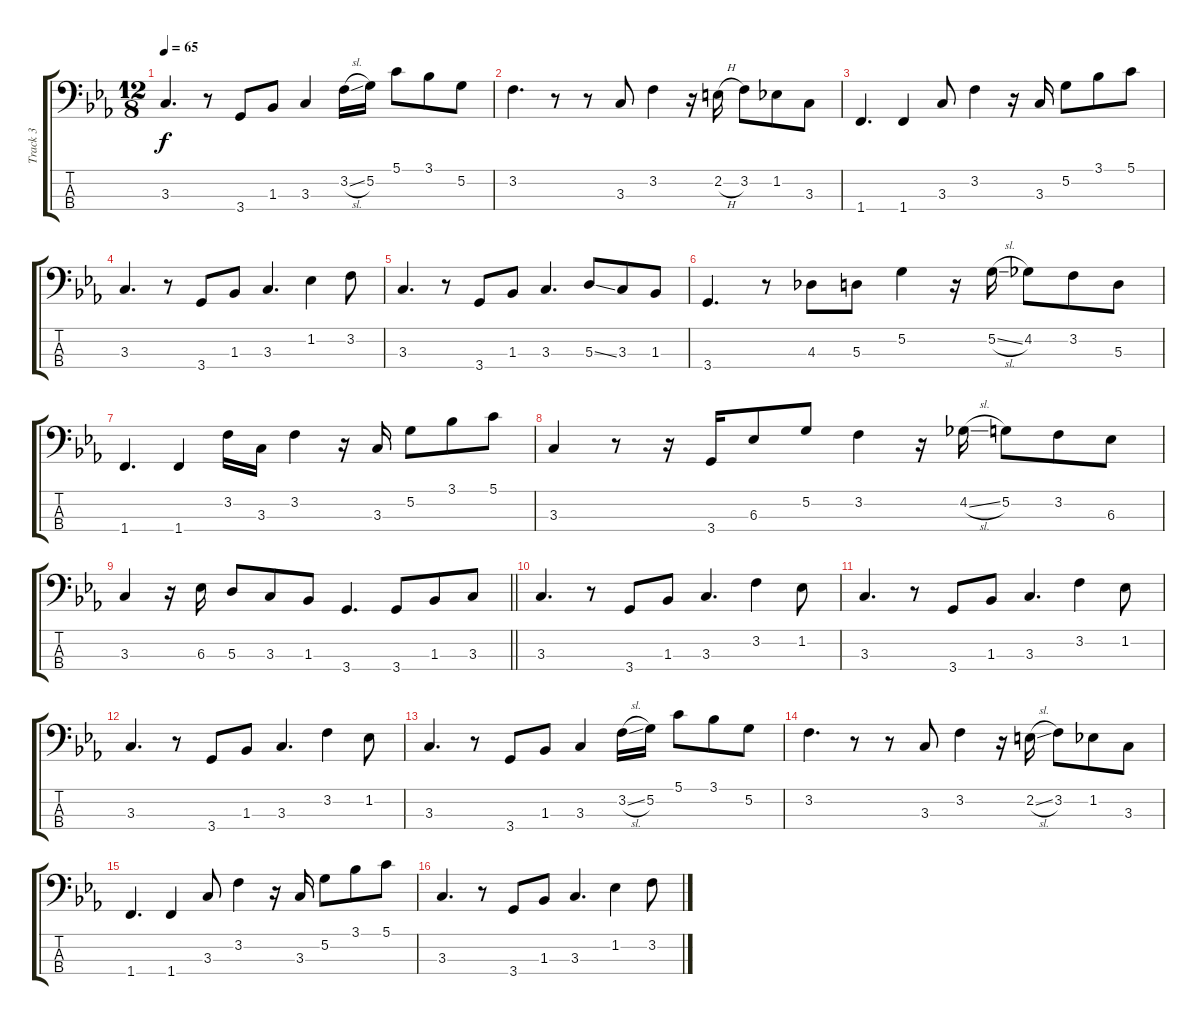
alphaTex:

\track ("Track 3" "Track 3") {instrument electricbassfinger}
\staff {score tabs}
\tuning (G2 D2 A1 E1) {hide}
\ts (12 8)
\tempo 65
\clef f4
\ks cminor
3.3.4{d dy f} r.8 3.4.8 1.3.8 3.3.4 3.2{sl}.16 5.2.16 5.1.8 3.1.8 5.2.8 |
3.2.4{d} r.8 r.8 3.3.8 3.2.4 r.16 2.2{h}.16 3.2.8 1.2.8 3.3.8 |
1.4.4{d} 1.4.4 3.3.8 3.2.4 r.16 3.3.16 5.2.8 3.1.8 5.1.8 |
3.3.4{d} r.8 3.4.8 1.3.8 3.3.4{d} 1.2.4 3.2.8 |
3.3.4{d} r.8 3.4.8 1.3.8 3.3.4{d} 5.3{ss}.8 3.3.8 1.3.8 |
3.4.4{d} r.8 4.3.8 5.3.8 5.2.4 r.16 5.2{sl}.16 4.2.8 3.2.8 5.3.8 |
1.4.4{d} 1.4.4 3.2.16 3.3.16 3.2.4 r.16 3.3.16 5.2.8 3.1.8 5.1.8 |
3.3.4 r.8 r.16 3.4.16 6.3.8 5.2.8 3.2.4 r.16 4.2{sl}.16 5.2.8 3.2.8 6.3.8 |
\barLineRight lightlight
3.3.4 r.16 6.3.16 5.3.8 3.3.8 1.3.8 3.4.4{d} 3.4.8 1.3.8 3.3.8 |
3.3.4{d} r.8 3.4.8 1.3.8 3.3.4{d} 3.2.4 1.2.8 |
3.3.4{d} r.8 3.4.8 1.3.8 3.3.4{d} 3.2.4 1.2.8 |
3.3.4{d} r.8 3.4.8 1.3.8 3.3.4{d} 3.2.4 1.2.8 |
3.3.4{d} r.8 3.4.8 1.3.8 3.3.4 3.2{sl}.16 5.2.16 5.1.8 3.1.8 5.2.8 |
3.2.4{d} r.8 r.8 3.3.8 3.2.4 r.16 2.2{sl}.16 3.2.8 1.2.8 3.3.8 |
1.4.4{d} 1.4.4 3.3.8 3.2.4 r.16 3.3.16 5.2.8 3.1.8 5.1.8 |
3.3.4{d} r.8 3.4.8 1.3.8 3.3.4{d} 1.2.4 3.2.8
